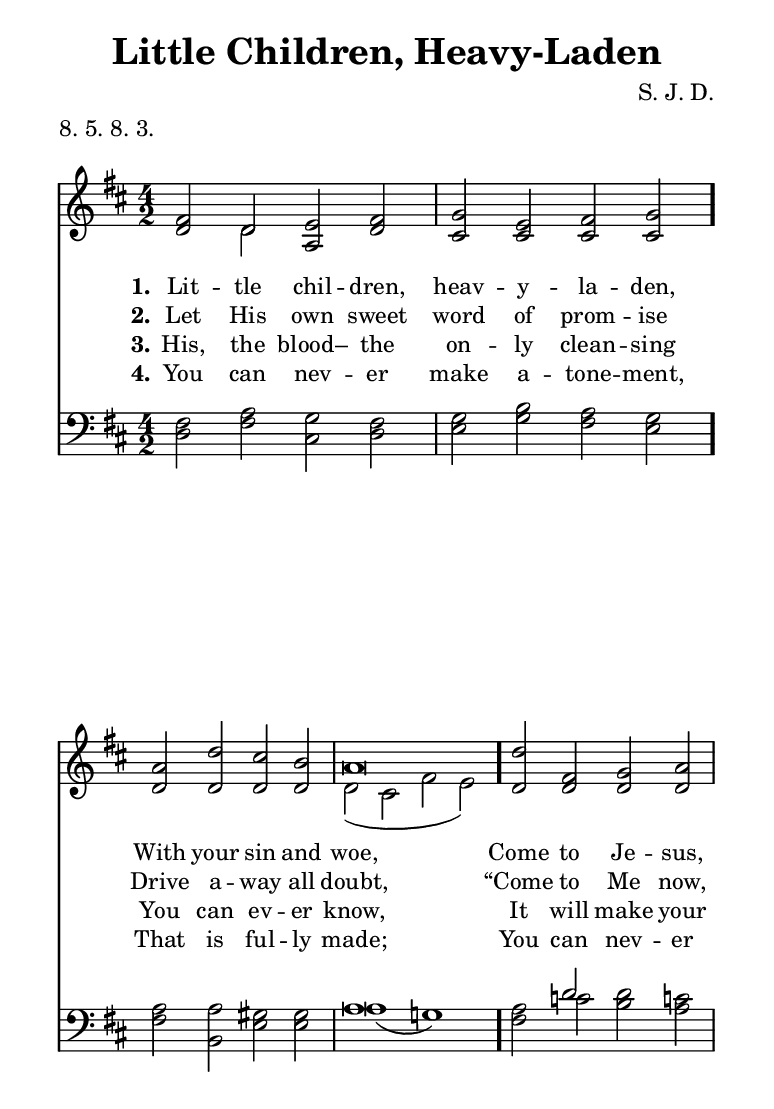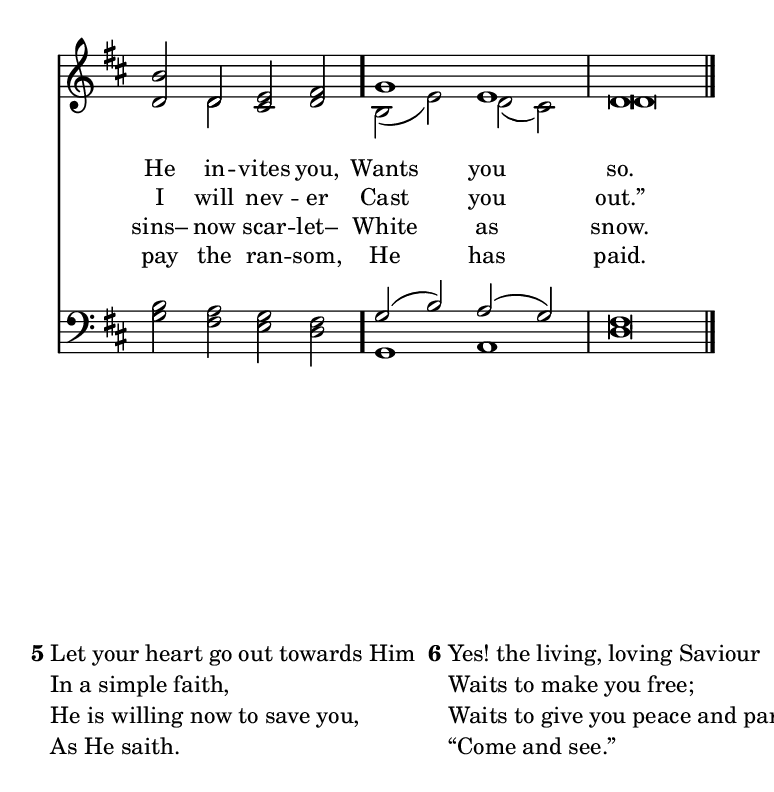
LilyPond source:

\include "common/global.ily"
\paper {
  \include "common/paper.ily"
  ragged-last-bottom = ##t
}

\header{
  hymnnumber = "348"
  title = "Little Children, Heavy-Laden"
  tunename = "Rideau Ferry"
  meter = "8. 5. 8. 3."
  poet = ""
  composer = "S. J. D."
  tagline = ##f
}

global = {
  \include "common/overrides.ily"
  \override Staff.TimeSignature.style = #'numbered
  \time 4/2
  \override Score.MetronomeMark.transparent = ##t % hide all fermata changes too
  \tempo 2=80
  \key d \major
  \autoBeamOff
}

notesSoprano = {
\global
\relative c' {

  fis2 d e fis | g e fis g |
  a d cis b | a\breve |
  d2 fis, g a | b d, e fis |
  g1 e | d\breve |

  \bar "|."

}
}

notesAlto = {
\global
\relative e' {

  d2 d a d | cis cis cis cis |
  d2 d d d | d( cis fis e) |
  d2 d d d | d d cis d |
  b2( e) d( cis) | d\breve |

}
}

notesTenor = {
\global
\relative a {

  fis2 a g fis | g b a g |
  a2 a gis gis | a\breve | % original has voices impossible to distinguish here
  a2 d d c! | b a g fis |
  g2( b) a( g) | fis\breve |

}
}

notesBass = {
\global
\relative f {

  d2 fis cis d | e g fis e |
  fis b, e e | a1( g!) |
  fis2 c' b a | g fis e d |
  g,1 a | d\breve |

}
}

wordsA = \lyricmode {
\set stanza = "1."

Lit -- tle chil -- dren, heav -- y -- la -- den, \bar "."
With your sin and woe, \bar "."
Come to Je -- sus, He in -- vites you, \bar "."
Wants you so. \bar "."

}

wordsB = \lyricmode {
\set stanza = "2."

Let His own sweet word of prom -- ise
Drive a -- way all doubt,
“Come to Me now, I will nev -- er
Cast you out.”

}

wordsC = \lyricmode {
\set stanza = "3."

His, the blood– the on -- ly clean -- sing
You can ev -- er know,
It will make your sins– now scar -- let–
White as snow.

}

wordsD = \lyricmode {
\set stanza = "4."

You can nev -- er make a -- tone -- ment,
That is ful -- ly made;
You can nev -- er pay the ran -- som,
He has paid.

}

wordsE = \markuplist {

\line { Let your heart go out towards Him }
\line { In a simple faith, }
\line { He is willing now to save you, }
\line { As He saith. }

}

wordsF = \markuplist {

\line { Yes! the living, loving Saviour }
\line { Waits to make you free; }
\line { Waits to give you peace and pardon, }
\line { “Come and see.” }

}

\score {
  \context ChoirStaff <<
    \context Staff = upper <<
      \set Staff.autoBeaming = ##f
      \set ChoirStaff.systemStartDelimiter = #'SystemStartBar
      \set ChoirStaff.printPartCombineTexts = ##f
      \partcombine #'(2 . 9) \notesSoprano \notesAlto
      \context NullVoice = sopranos { \voiceOne << \notesSoprano >> }
      \context NullVoice = altos { \voiceTwo << \notesAlto >> }
      \context Lyrics = one   \lyricsto sopranos \wordsA
      \context Lyrics = two   \lyricsto sopranos \wordsB
      \context Lyrics = three \lyricsto sopranos \wordsC
      \context Lyrics = four  \lyricsto sopranos \wordsD
    >>
    \context Staff = men <<
      \set Staff.autoBeaming = ##f
      \clef bass
      \set ChoirStaff.printPartCombineTexts = ##f
      \partcombine #'(2 . 9) \notesTenor \notesBass
      \context NullVoice = tenors { \voiceOne << \notesTenor >> }
      \context NullVoice = basses { \voiceTwo << \notesBass >> }
    >>
  >>
  \layout {
    \include "common/layout.ily"
  }
  \midi{
    \include "common/midi.ily"
  }
}

\noPageBreak

\markup { \fill-line {
  \hspace #0.1
  \line{ \bold 5 \column { \wordsE } }
  \hspace #0.1
  \line{ \bold 6 \column { \wordsF } }
  \hspace #0.1
} }

\version "2.19.49"  % necessary for upgrading to future LilyPond versions.

% vi:set et ts=2 sw=2 ai nocindent syntax=lilypond:
